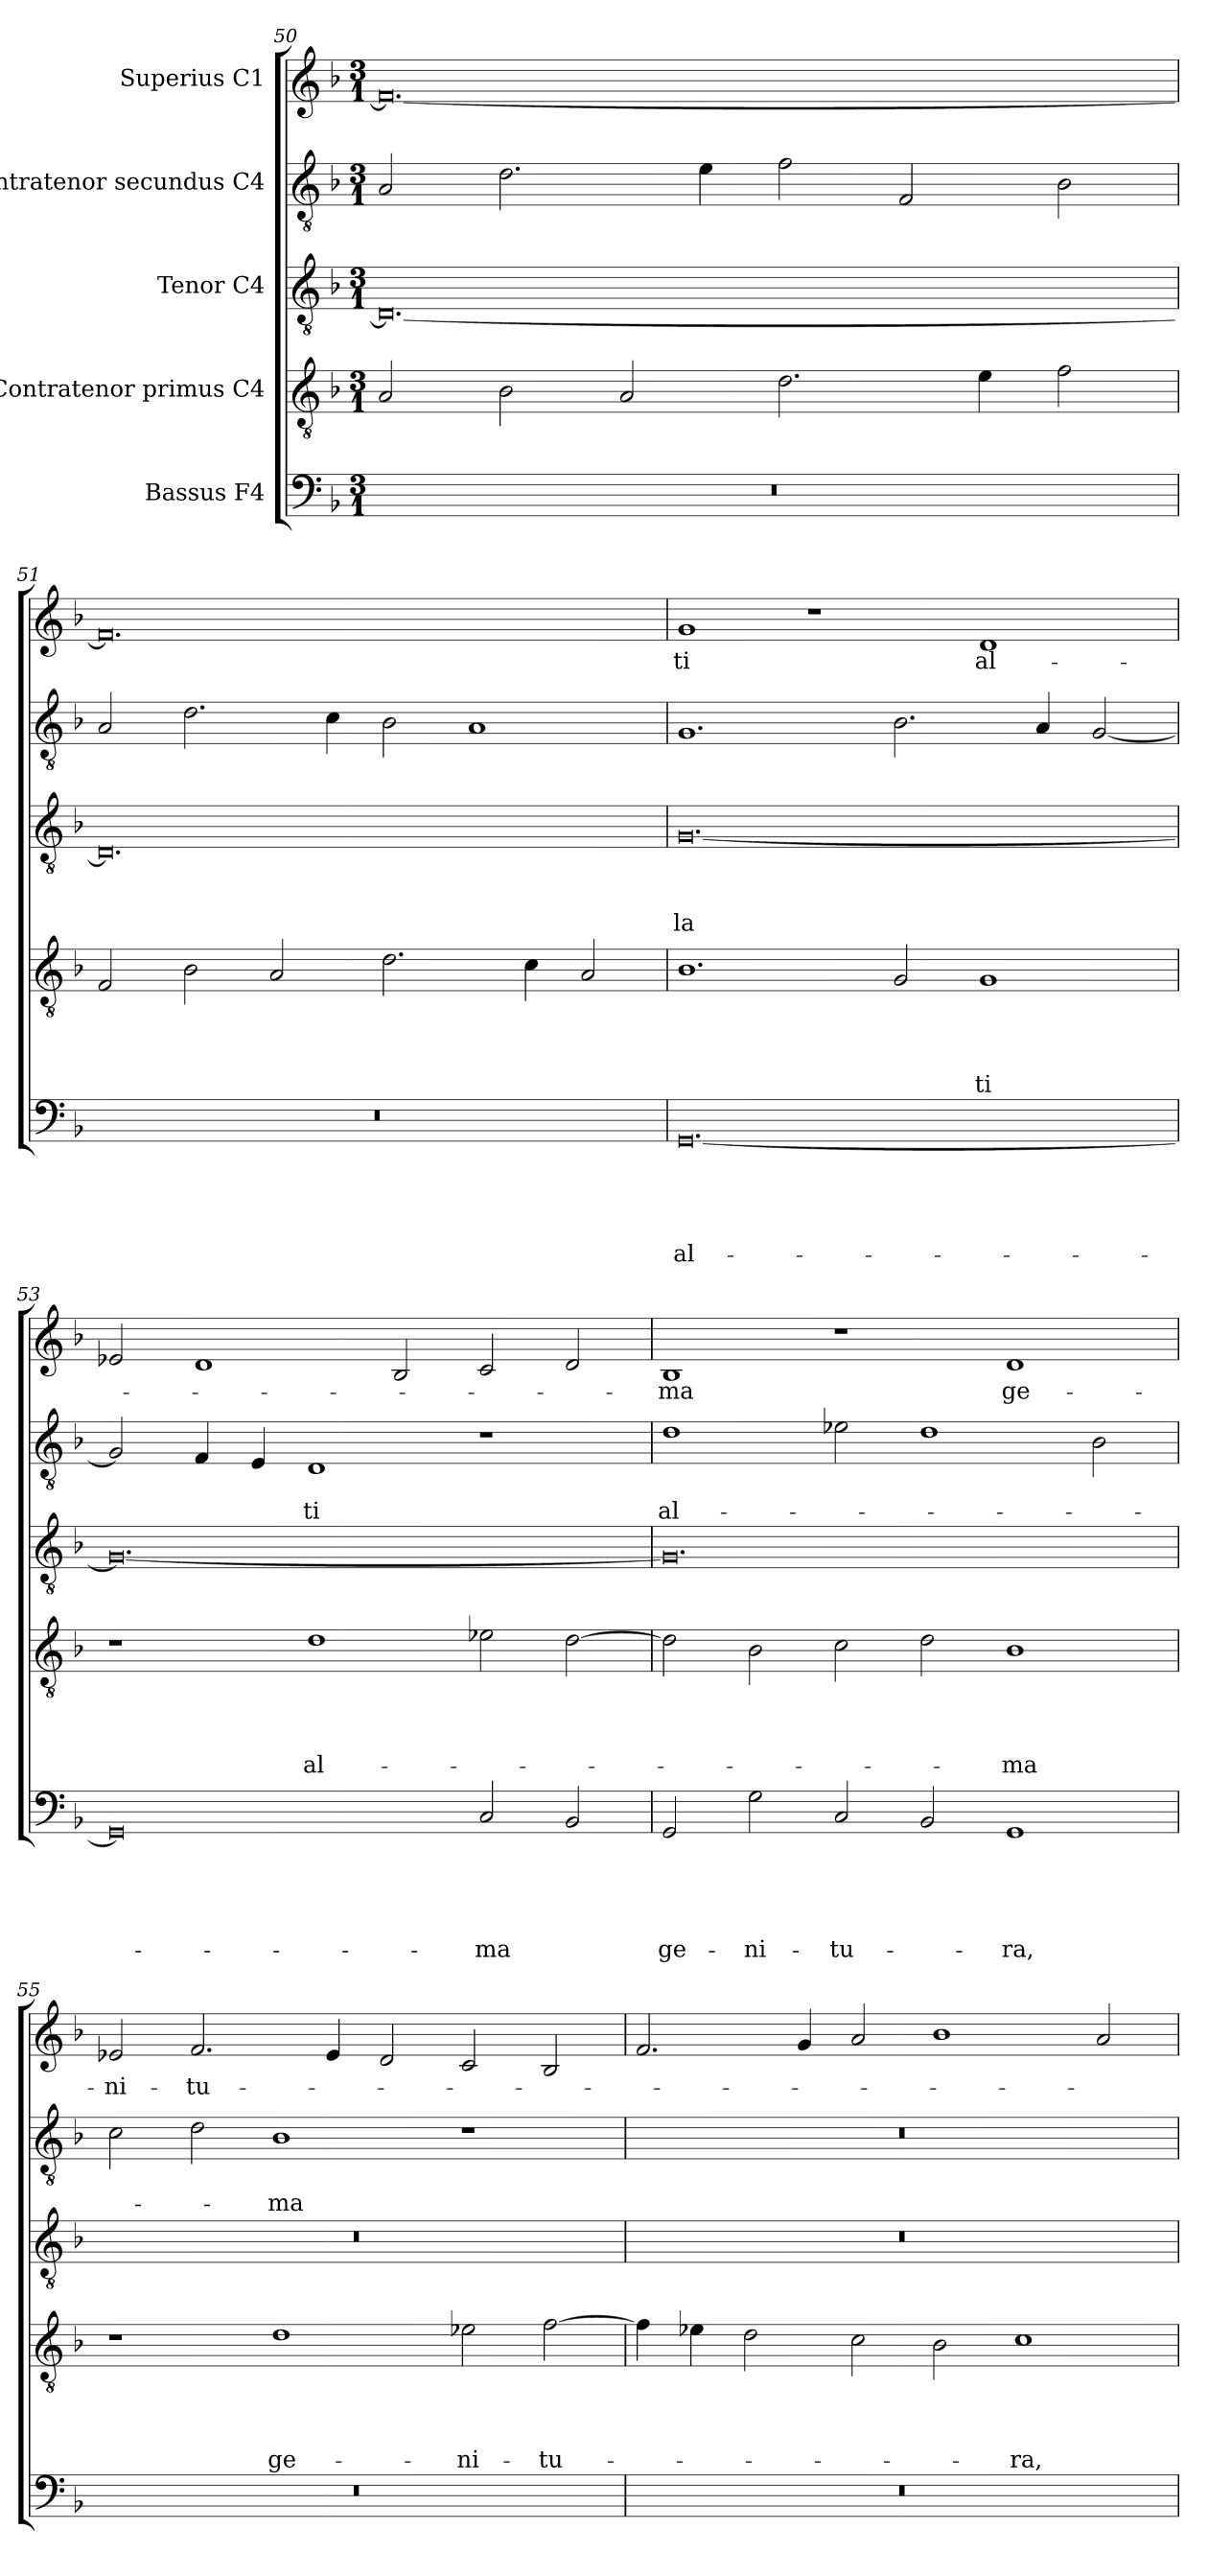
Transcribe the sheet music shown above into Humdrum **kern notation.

**kern	**text	**text	**text	**text	**text	**kern	**text	**text	**text	**text	**kern	**text	**text	**text	**kern	**text	**text	**kern	**text
*part5	*part5	*part5	*part5	*part5	*part5	*part4	*part4	*part4	*part4	*part4	*part3	*part3	*part3	*part3	*part2	*part2	*part2	*part1	*part1
*staff5	*staff5	*staff5	*staff5	*staff5	*staff5	*staff4	*staff4	*staff4	*staff4	*staff4	*staff3	*staff3	*staff3	*staff3	*staff2	*staff2	*staff2	*staff1	*staff1
*I"Bassus F4	*	*	*	*	*	*I"Contratenor primus C4	*	*	*	*	*I"Tenor C4	*	*	*	*I"Contratenor secundus C4	*	*	*I"Superius C1	*
*clefF4	*	*	*	*	*	*clefGv2	*	*	*	*	*clefGv2	*	*	*	*clefGv2	*	*	*clefG2	*
*k[b-]	*	*	*	*	*	*k[b-]	*	*	*	*	*k[b-]	*	*	*	*k[b-]	*	*	*k[b-]	*
*F:	*	*	*	*	*	*F:	*	*	*	*	*F:	*	*	*	*F:	*	*	*F:	*
*M3/1	*	*	*	*	*	*M3/1	*	*	*	*	*M3/1	*	*	*	*M3/1	*	*	*M3/1	*
=50	=50	=50	=50	=50	=50	=50	=50	=50	=50	=50	=50	=50	=50	=50	=50	=50	=50	=50	=50
0.r	.	.	.	.	.	2A/	.	.	.	.	0.D_	.	.	.	2A/	.	.	0.f_	.
.	.	.	.	.	.	2B-\	.	.	.	.	.	.	.	.	2.d\	.	.	.	.
.	.	.	.	.	.	2A/	.	.	.	.	.	.	.	.	.	.	.	.	.
.	.	.	.	.	.	.	.	.	.	.	.	.	.	.	4e\	.	.	.	.
.	.	.	.	.	.	2.d\	.	.	.	.	.	.	.	.	2f\	.	.	.	.
.	.	.	.	.	.	.	.	.	.	.	.	.	.	.	2F/	.	.	.	.
.	.	.	.	.	.	4e\	.	.	.	.	.	.	.	.	.	.	.	.	.
.	.	.	.	.	.	2f\	.	.	.	.	.	.	.	.	2B-\	.	.	.	.
=51	=51	=51	=51	=51	=51	=51	=51	=51	=51	=51	=51	=51	=51	=51	=51	=51	=51	=51	=51
0.r	.	.	.	.	.	2F/	.	.	.	.	0.D]	.	.	.	2A/	.	.	0.f]	.
.	.	.	.	.	.	2B-\	.	.	.	.	.	.	.	.	2.d\	.	.	.	.
.	.	.	.	.	.	2A/	.	.	.	.	.	.	.	.	.	.	.	.	.
.	.	.	.	.	.	.	.	.	.	.	.	.	.	.	4c\	.	.	.	.
.	.	.	.	.	.	2.d\	.	.	.	.	.	.	.	.	2B-\	.	.	.	.
.	.	.	.	.	.	.	.	.	.	.	.	.	.	.	1A	.	.	.	.
.	.	.	.	.	.	4c\	.	.	.	.	.	.	.	.	.	.	.	.	.
.	.	.	.	.	.	2A/	.	.	.	.	.	.	.	.	.	.	.	.	.
=52	=52	=52	=52	=52	=52	=52	=52	=52	=52	=52	=52	=52	=52	=52	=52	=52	=52	=52	=52
[0.GG	.	.	.	.	al-	1.B-	.	.	.	.	[0.G	.	.	la	1.G	.	.	1g	-ti
.	.	.	.	.	.	.	.	.	.	.	.	.	.	.	.	.	.	1r	.
.	.	.	.	.	.	2G/	.	.	.	.	.	.	.	.	2.B-\	.	.	.	.
.	.	.	.	.	.	1G	.	.	.	-ti	.	.	.	.	.	.	.	1d	al-
.	.	.	.	.	.	.	.	.	.	.	.	.	.	.	4A/	.	.	.	.
.	.	.	.	.	.	.	.	.	.	.	.	.	.	.	[2G/	.	.	.	.
=53	=53	=53	=53	=53	=53	=53	=53	=53	=53	=53	=53	=53	=53	=53	=53	=53	=53	=53	=53
0GG]	.	.	.	.	.	1r	.	.	.	.	0.G_	.	.	.	2G/]	.	.	2e-/	.
.	.	.	.	.	.	.	.	.	.	.	.	.	.	.	4F/	.	.	1d	.
.	.	.	.	.	.	.	.	.	.	.	.	.	.	.	4E/	.	.	.	.
.	.	.	.	.	.	1d	.	.	.	al-	.	.	.	.	1D	.	-ti	.	.
.	.	.	.	.	.	.	.	.	.	.	.	.	.	.	.	.	.	2B-/	.
2C/	.	.	.	.	-ma	2e-\	.	.	.	.	.	.	.	.	1r	.	.	2c/	.
2BB-/	.	.	.	.	.	[2d\	.	.	.	.	.	.	.	.	.	.	.	2d/	.
!!LO:LB:g=z
=54	=54	=54	=54	=54	=54	=54	=54	=54	=54	=54	=54	=54	=54	=54	=54	=54	=54	=54	=54
2GG/	.	.	.	.	ge-	2d\]	.	.	.	.	0.G]	.	.	.	1d	.	al-	1B-	-ma
2G\	.	.	.	.	-ni-	2B-\	.	.	.	.	.	.	.	.	.	.	.	.	.
2C/	.	.	.	.	-tu-	2c\	.	.	.	.	.	.	.	.	2e-X\	.	.	1r	.
2BB-/	.	.	.	.	.	2d\	.	.	.	.	.	.	.	.	1d	.	.	.	.
1GG	.	.	.	.	-ra,	1B-	.	.	.	-ma	.	.	.	.	.	.	.	1d	ge-
.	.	.	.	.	.	.	.	.	.	.	.	.	.	.	2B-\	.	.	.	.
=55	=55	=55	=55	=55	=55	=55	=55	=55	=55	=55	=55	=55	=55	=55	=55	=55	=55	=55	=55
0.r	.	.	.	.	.	1r	.	.	.	.	0.r	.	.	.	2c\	.	.	2e-/	-ni-
.	.	.	.	.	.	.	.	.	.	.	.	.	.	.	2d\	.	.	2.f/	-tu-
.	.	.	.	.	.	1d	.	.	.	ge-	.	.	.	.	1B-	.	-ma	.	.
.	.	.	.	.	.	.	.	.	.	.	.	.	.	.	.	.	.	4e-/	.
.	.	.	.	.	.	.	.	.	.	.	.	.	.	.	.	.	.	2d/	.
.	.	.	.	.	.	2e-\	.	.	.	-ni-	.	.	.	.	1r	.	.	2c/	.
.	.	.	.	.	.	[2f\	.	.	.	-tu-	.	.	.	.	.	.	.	2B-/	.
=56	=56	=56	=56	=56	=56	=56	=56	=56	=56	=56	=56	=56	=56	=56	=56	=56	=56	=56	=56
0.r	.	.	.	.	.	4f\]	.	.	.	.	0.r	.	.	.	0.r	.	.	2.f/	.
.	.	.	.	.	.	4e-\	.	.	.	.	.	.	.	.	.	.	.	.	.
.	.	.	.	.	.	2d\	.	.	.	.	.	.	.	.	.	.	.	.	.
.	.	.	.	.	.	.	.	.	.	.	.	.	.	.	.	.	.	4g/	.
.	.	.	.	.	.	2c\	.	.	.	.	.	.	.	.	.	.	.	2a/	.
.	.	.	.	.	.	2B-\	.	.	.	.	.	.	.	.	.	.	.	1b-	.
.	.	.	.	.	.	1c	.	.	.	-ra,	.	.	.	.	.	.	.	.	.
.	.	.	.	.	.	.	.	.	.	.	.	.	.	.	.	.	.	2a/	.
=	=	=	=	=	=	=	=	=	=	=	=	=	=	=	=	=	=	=	=
*-	*-	*-	*-	*-	*-	*-	*-	*-	*-	*-	*-	*-	*-	*-	*-	*-	*-	*-	*-
